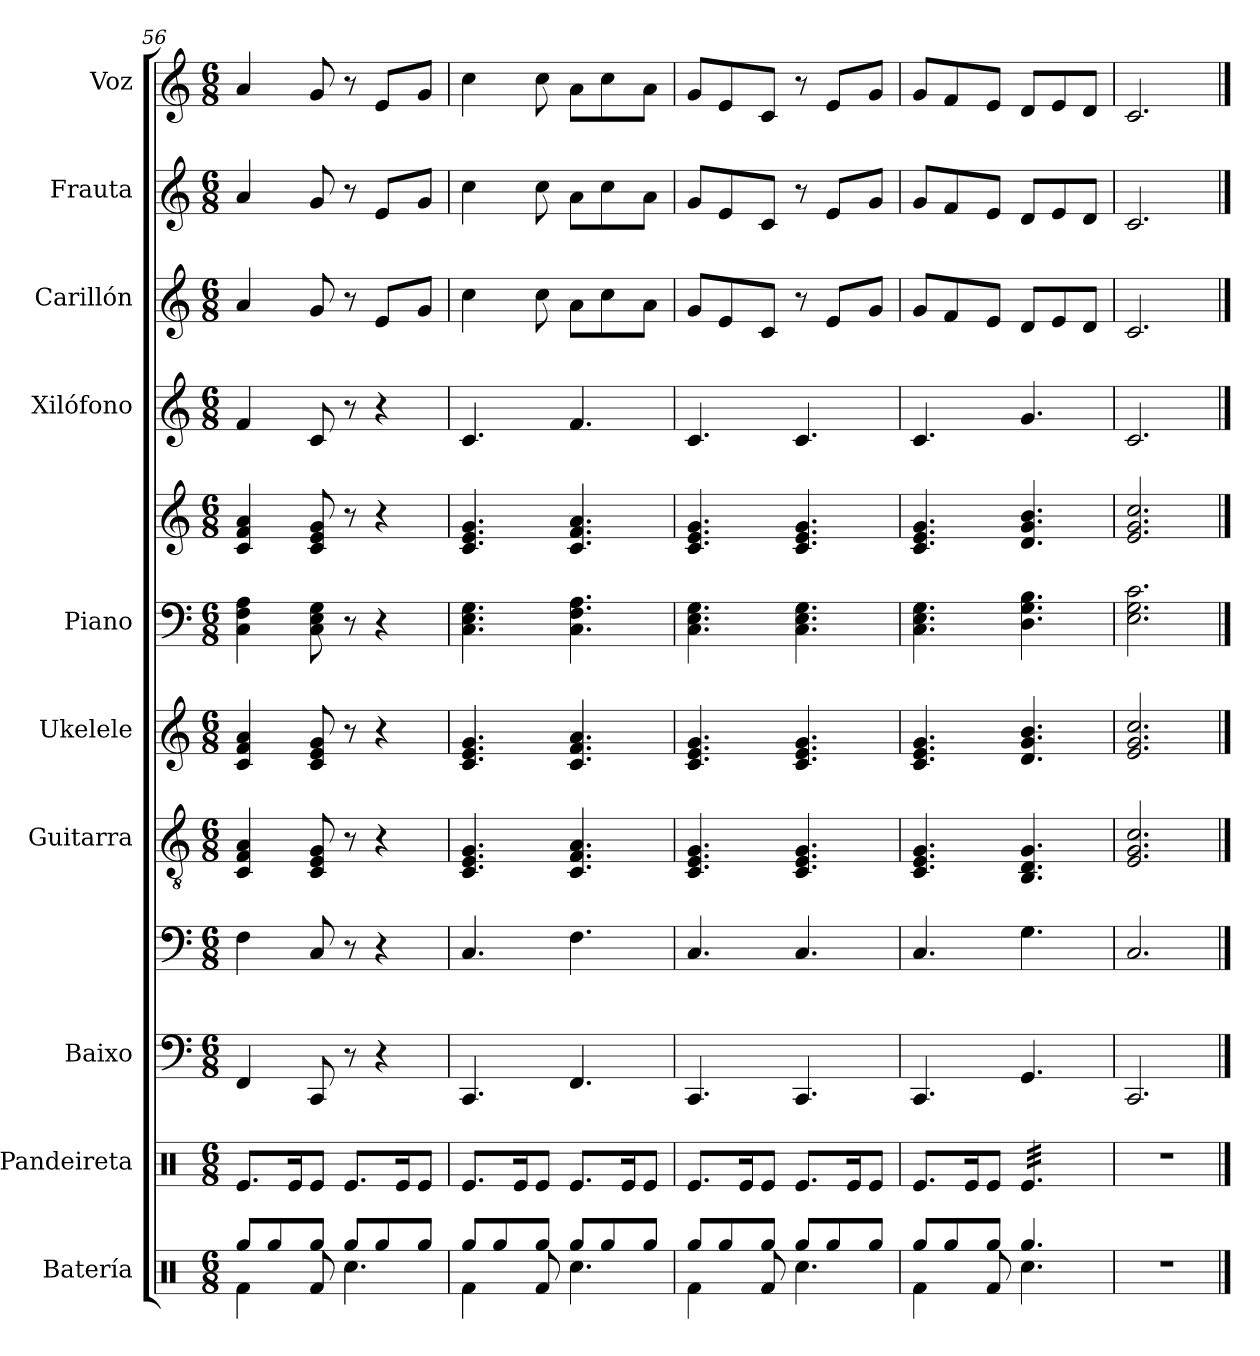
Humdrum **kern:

**kern	**kern	**kern	**kern	**kern	**kern	**kern	**kern	**kern	**kern	**kern	**kern
*part10	*part9	*part8	*part8	*part7	*part6	*part5	*part5	*part4	*part3	*part2	*part1
*staff12	*staff11	*staff10	*staff9	*staff8	*staff7	*staff6	*staff5	*staff4	*staff3	*staff2	*staff1
*I"Batería	*I"Pandeireta	*I"Baixo	*	*I"Guitarra	*I"Ukelele	*I"Piano	*	*I"Xilófono	*I"Carillón	*I"Frauta	*I"Voz
*I'Bat.	*I'Pndr.	*I'B.	*	*I'G.	*I'Uk.	*I'Pno.	*	*I'Xil.	*I'C.	*I'F.	*I'V.
*clefX	*clefX	*	*clefF4	*clefGv2	*clefG2	*clefF4	*clefG2	*clefG2	*clefG2	*clefG2	*clefG2
*	*	*ITrd7c12	*ITrd7c12	*	*	*	*	*ITrd-7c-12	*ITrd-14c-24	*	*
*k[]	*k[]	*k[]	*k[]	*k[]	*k[]	*k[]	*k[]	*k[]	*k[]	*k[]	*k[]
*M6/8	*M6/8	*M6/8	*M6/8	*M6/8	*M6/8	*M6/8	*M6/8	*M6/8	*M6/8	*M6/8	*M6/8
=56	=56	=56	=56	=56	=56	=56	=56	=56	=56	=56	=56
*^	*	*	*	*	*	*	*	*	*	*	*
8Rgg/L	4Rf\	8.Re/L	4FFF	4FF\	4C/ 4F/ 4A/	4c/ 4f/ 4a/	4C\ 4F\ 4A\	4c/ 4f/ 4a/	4ff/	4aaa/	4a/	4a/
8Rgg/	.	.	.	.	.	.	.	.	.	.	.	.
.	.	16Re/K	.	.	.	.	.	.	.	.	.	.
8Rgg/J	8Rf/	8Re/J	8CCC	8CC/	8C/ 8E/ 8G/	8c/ 8e/ 8g/	8C\ 8E\ 8G\	8c/ 8e/ 8g/	8cc/	8ggg/	8g/	8g/
8Rgg/L	4.Rcc\	8.Re/L	8r	8r	8r	8r	8r	8r	8r	8r	8r	8r
8Rgg/	.	.	4r	4r	4r	4r	4r	4r	4r	8eee/L	8e/L	8e/L
.	.	16Re/K	.	.	.	.	.	.	.	.	.	.
8Rgg/J	.	8Re/J	.	.	.	.	.	.	.	8ggg/J	8g/J	8g/J
=57	=57	=57	=57	=57	=57	=57	=57	=57	=57	=57	=57	=57
8Rgg/L	4Rf\	8.Re/L	4.CCC	4.CC/	4.C/ 4.E/ 4.G/	4.c/ 4.e/ 4.g/	4.C\ 4.E\ 4.G\	4.c/ 4.e/ 4.g/	4.cc/	4cccc\	4cc\	4cc\
8Rgg/	.	.	.	.	.	.	.	.	.	.	.	.
.	.	16Re/K	.	.	.	.	.	.	.	.	.	.
8Rgg/J	8Rf/	8Re/J	.	.	.	.	.	.	.	8cccc\	8cc\	8cc\
8Rgg/L	4.Rcc\	8.Re/L	4.FFF	4.FF\	4.C/ 4.F/ 4.A/	4.c/ 4.f/ 4.a/	4.C\ 4.F\ 4.A\	4.c/ 4.f/ 4.a/	4.ff/	8aaa\L	8a\L	8a\L
8Rgg/	.	.	.	.	.	.	.	.	.	8cccc\	8cc\	8cc\
.	.	16Re/K	.	.	.	.	.	.	.	.	.	.
8Rgg/J	.	8Re/J	.	.	.	.	.	.	.	8aaa\J	8a\J	8a\J
=58	=58	=58	=58	=58	=58	=58	=58	=58	=58	=58	=58	=58
8Rgg/L	4Rf\	8.Re/L	4.CCC	4.CC/	4.C/ 4.E/ 4.G/	4.c/ 4.e/ 4.g/	4.C\ 4.E\ 4.G\	4.c/ 4.e/ 4.g/	4.cc/	8ggg/L	8g/L	8g/L
8Rgg/	.	.	.	.	.	.	.	.	.	8eee/	8e/	8e/
.	.	16Re/K	.	.	.	.	.	.	.	.	.	.
8Rgg/J	8Rf/	8Re/J	.	.	.	.	.	.	.	8ccc/J	8c/J	8c/J
8Rgg/L	4.Rcc\	8.Re/L	4.CCC	4.CC/	4.C/ 4.E/ 4.G/	4.c/ 4.e/ 4.g/	4.C\ 4.E\ 4.G\	4.c/ 4.e/ 4.g/	4.cc/	8r	8r	8r
8Rgg/	.	.	.	.	.	.	.	.	.	8eee/L	8e/L	8e/L
.	.	16Re/K	.	.	.	.	.	.	.	.	.	.
8Rgg/J	.	8Re/J	.	.	.	.	.	.	.	8ggg/J	8g/J	8g/J
!!LO:PB:g=z
=59	=59	=59	=59	=59	=59	=59	=59	=59	=59	=59	=59	=59
8Rgg/L	4Rf\	8.Re/L	4.CCC	4.CC/	4.C/ 4.E/ 4.G/	4.c/ 4.e/ 4.g/	4.C\ 4.E\ 4.G\	4.c/ 4.e/ 4.g/	4.cc/	8ggg/L	8g/L	8g/L
8Rgg/	.	.	.	.	.	.	.	.	.	8fff/	8f/	8f/
.	.	16Re/K	.	.	.	.	.	.	.	.	.	.
8Rgg/J	8Rf/	8Re/J	.	.	.	.	.	.	.	8eee/J	8e/J	8e/J
*	*	*tremolo	*	*	*	*	*	*	*	*	*	*
4.Rgg/	4.Rcc\	32Re/LLL	4.GGG	4.GG\	4.BB/ 4.D/ 4.G/	4.d/ 4.g/ 4.b/	4.D\ 4.G\ 4.B\	4.d/ 4.g/ 4.b/	4.gg/	8ddd/L	8d/L	8d/L
.	.	32Re/	.	.	.	.	.	.	.	.	.	.
.	.	32Re/	.	.	.	.	.	.	.	.	.	.
.	.	32Re/	.	.	.	.	.	.	.	.	.	.
.	.	32Re/	.	.	.	.	.	.	.	8eee/	8e/	8e/
.	.	32Re/	.	.	.	.	.	.	.	.	.	.
.	.	32Re/	.	.	.	.	.	.	.	.	.	.
.	.	32Re/	.	.	.	.	.	.	.	.	.	.
.	.	32Re/	.	.	.	.	.	.	.	8ddd/J	8d/J	8d/J
.	.	32Re/	.	.	.	.	.	.	.	.	.	.
.	.	32Re/	.	.	.	.	.	.	.	.	.	.
.	.	32Re/JJJ	.	.	.	.	.	.	.	.	.	.
*	*	*Xtremolo	*	*	*	*	*	*	*	*	*	*
*v	*v	*	*	*	*	*	*	*	*	*	*	*
=60	=60	=60	=60	=60	=60	=60	=60	=60	=60	=60	=60
2.r	2.r	2.CCC	2.CC/	2.E/ 2.G/ 2.c/	2.e/ 2.g/ 2.cc/	2.E\ 2.G\ 2.c\	2.e/ 2.g/ 2.cc/	2.cc/	2.ccc/	2.c/	2.c/
==	==	==	==	==	==	==	==	==	==	==	==
*-	*-	*-	*-	*-	*-	*-	*-	*-	*-	*-	*-
